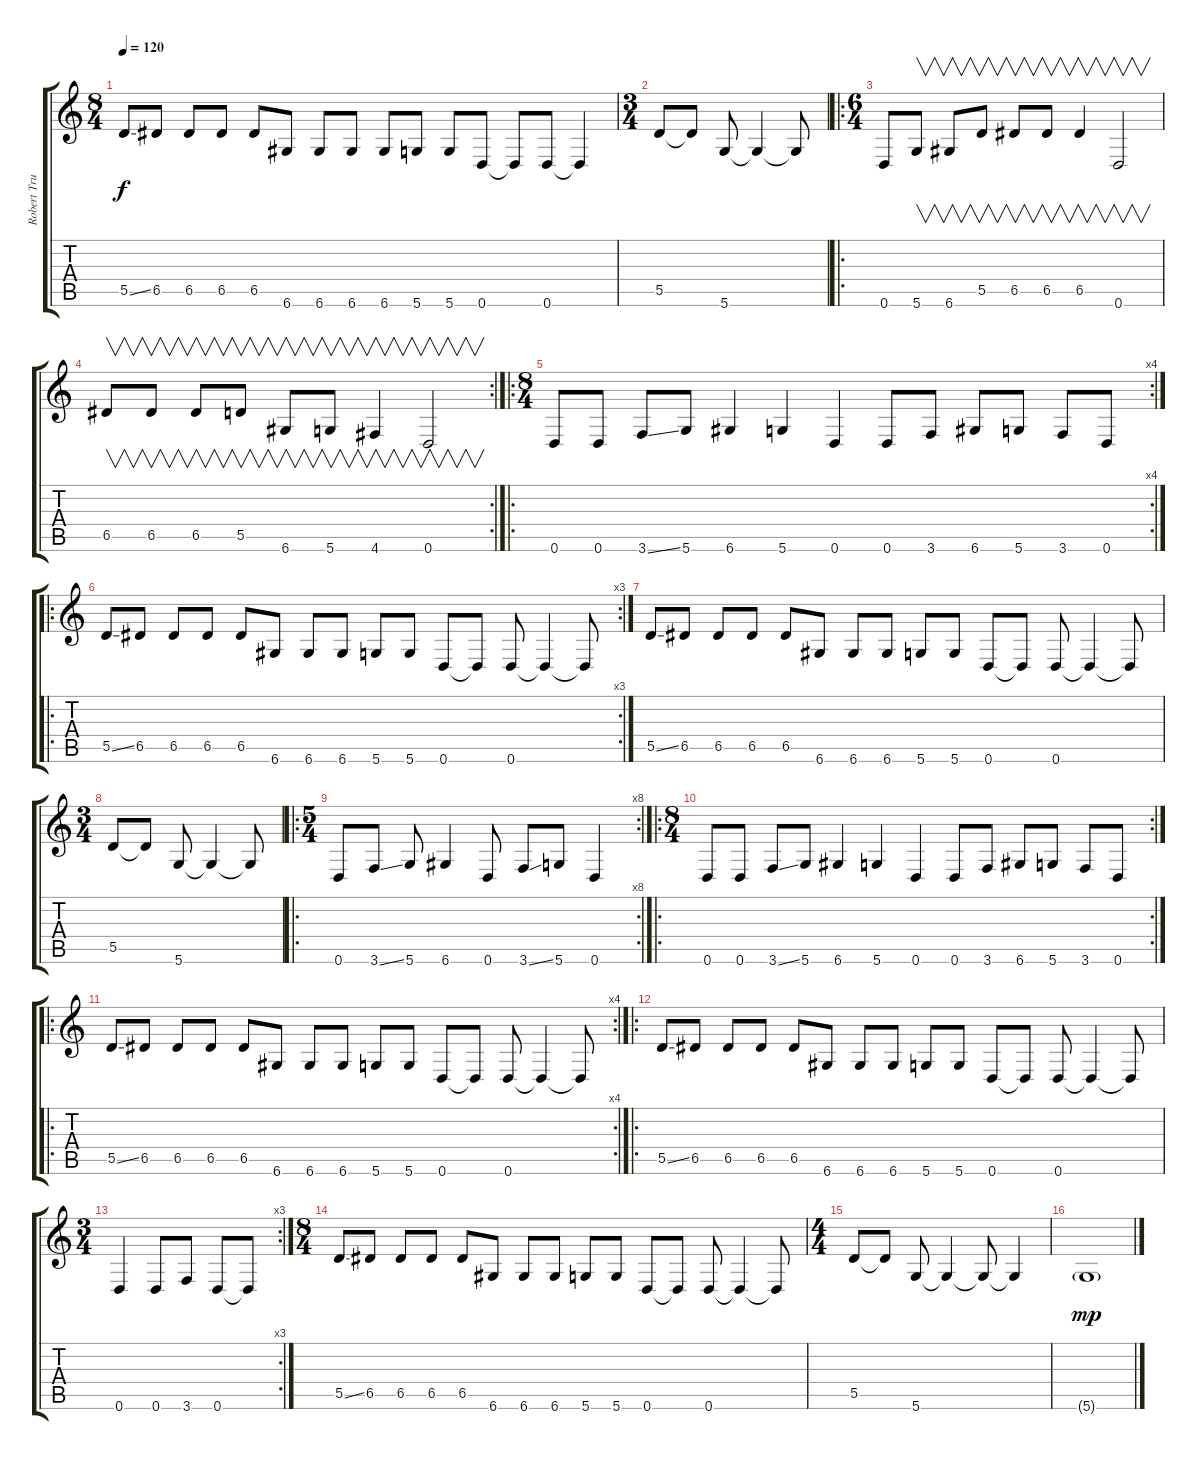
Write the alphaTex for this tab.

\track ("Robert Trujillo" "Robert Tru") {instrument electricbassfinger}
\staff {score tabs}
\tuning (E4 B3 G3 D3 A2 D2) {hide}
\ts (8 4)
\tempo 120
\clef g2
\ks c
5.5{ss}.8{dy f} 6.5.8 6.5.8 6.5.8 6.5.8 6.6.8 6.6.8 6.6.8 6.6.8 5.6.8 5.6.8 0.6.8 0.6{t}.8 0.6.8 0.6{t}.4 |
\ts (3 4)
5.5.8 5.5{t}.8 5.6.8 5.6{t}.4 5.6{t}.8 |
\ro
\ts (6 4)
0.6.8 5.6.8{v} 6.6.8{v} 5.5.8{v} 6.5.8{v} 6.5.8{v} 6.5.4{v} 0.6.2{v} |
\rc 2
6.5.8{v} 6.5.8{v} 6.5.8{v} 5.5.8{v} 6.6.8{v} 5.6.8{v} 4.6.4{v} 0.6.2{v} |
\ro
\rc 4
\ts (8 4)
0.6.8 0.6.8 3.6{ss}.8 5.6.8 6.6.4 5.6.4 0.6.4 0.6.8 3.6.8 6.6.8 5.6.8 3.6.8 0.6.8 |
\ro
\rc 3
5.5{ss}.8 6.5.8 6.5.8 6.5.8 6.5.8 6.6.8 6.6.8 6.6.8 5.6.8 5.6.8 0.6.8 0.6{t}.8 0.6.8 0.6{t}.4 0.6{t}.8 |
5.5{ss}.8 6.5.8 6.5.8 6.5.8 6.5.8 6.6.8 6.6.8 6.6.8 5.6.8 5.6.8 0.6.8 0.6{t}.8 0.6.8 0.6{t}.4 0.6{t}.8 |
\ts (3 4)
5.5.8 5.5{t}.8 5.6.8 5.6{t}.4 5.6{t}.8 |
\ro
\rc 8
\ts (5 4)
0.6.8 3.6{ss}.8 5.6.8 6.6.4 0.6.8 3.6{ss}.8 5.6.8 0.6.4 |
\ro
\rc 2
\ts (8 4)
0.6.8 0.6.8 3.6{ss}.8 5.6.8 6.6.4 5.6.4 0.6.4 0.6.8 3.6.8 6.6.8 5.6.8 3.6.8 0.6.8 |
\ro
\rc 4
5.5{ss}.8 6.5.8 6.5.8 6.5.8 6.5.8 6.6.8 6.6.8 6.6.8 5.6.8 5.6.8 0.6.8 0.6{t}.8 0.6.8 0.6{t}.4 0.6{t}.8 |
\ro
5.5{ss}.8 6.5.8 6.5.8 6.5.8 6.5.8 6.6.8 6.6.8 6.6.8 5.6.8 5.6.8 0.6.8 0.6{t}.8 0.6.8 0.6{t}.4 0.6{t}.8 |
\rc 3
\ts (3 4)
0.6.4 0.6.8 3.6.8 0.6.8 0.6{t}.8 |
\ts (8 4)
5.5{ss}.8 6.5.8 6.5.8 6.5.8 6.5.8 6.6.8 6.6.8 6.6.8 5.6.8 5.6.8 0.6.8 0.6{t}.8 0.6.8 0.6{t}.4 0.6{t}.8 |
\ts (4 4)
5.5.8 5.5{t}.8 5.6.8 5.6{t}.4 5.6{t}.8 5.6{t}.4 |
5.6{g}.1{dy mp}
